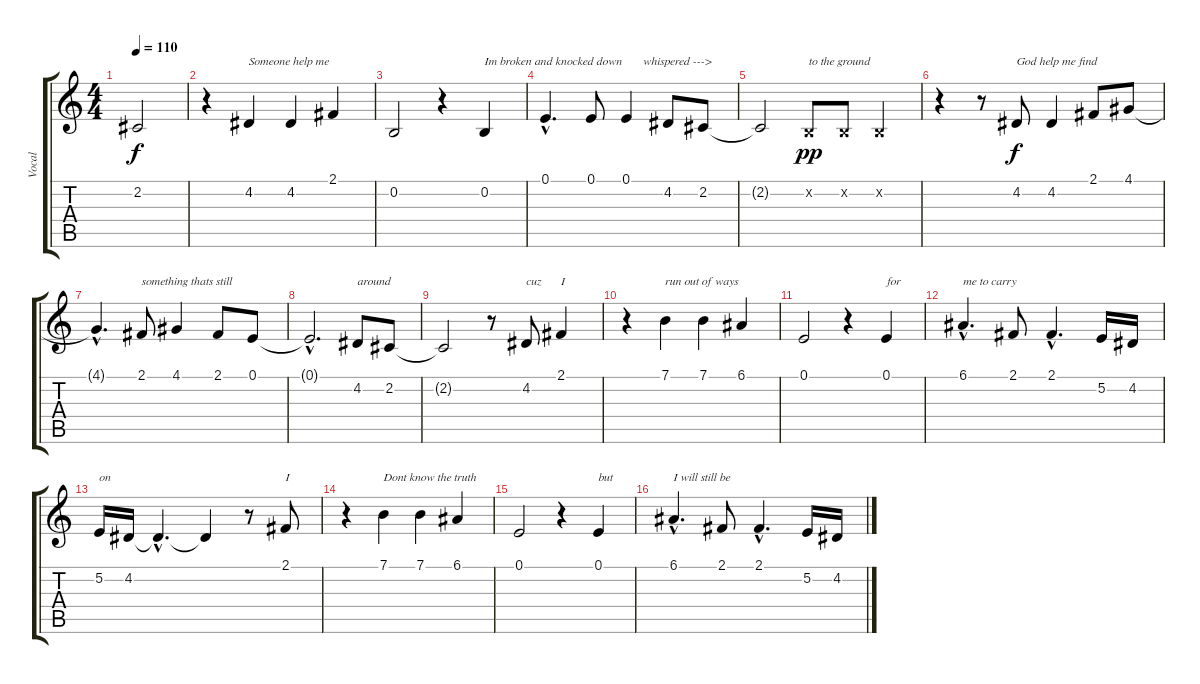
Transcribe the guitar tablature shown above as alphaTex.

\track ("Vocal" "Vocal") {instrument altosax}
\staff {score tabs}
\tuning (E4 B3 G3 D3 A2 E2) {hide}
\ts (4 4)
\tempo 110
\clef g2
\ks c
2.2{t}.2{dy f} |
r.4 4.2.4{txt "Someone help me"} 4.2.4 2.1.4 |
0.2.2 r.4 0.2.4{txt "Im broken and knocked down       whispered --->"} |
0.1{hac}.4{d} 0.1.8 0.1.4 4.2.8 2.2.8 |
2.2{t}.2 0.2{x}.8{txt "to the ground" dy pp} 0.2{x}.8 0.2{x}.4 |
r.4 r.8 4.2.8{txt "God help me find" dy f} 4.2.4 2.1.8 4.1.8 |
4.1{hac t}.4{d} 2.1.8{txt "something thats still"} 4.1.4 2.1.8 0.1.8 |
0.1{hac t}.2{d} 4.2.8{txt "around"} 2.2.8 |
2.2{t}.2 r.8 4.2.8{txt "cuz"} 2.1.4{txt "I"} |
r.4 7.1.4{txt "run out of ways"} 7.1.4 6.1.4 |
0.1.2 r.4 0.1.4{txt "for"} |
6.1{hac}.4{d txt "me to carry"} 2.1.8 2.1{hac}.4{d} 5.2.16 4.2.16 |
5.2.16{txt "on"} 4.2.16 4.2{hac t}.4{d} 4.2{t}.4 r.8 2.1.8{txt "I"} |
r.4 7.1.4{txt "Dont know the truth"} 7.1.4 6.1.4 |
0.1.2 r.4 0.1.4{txt "but"} |
6.1{hac}.4{d txt "I will still be"} 2.1.8 2.1{hac}.4{d} 5.2.16 4.2.16
